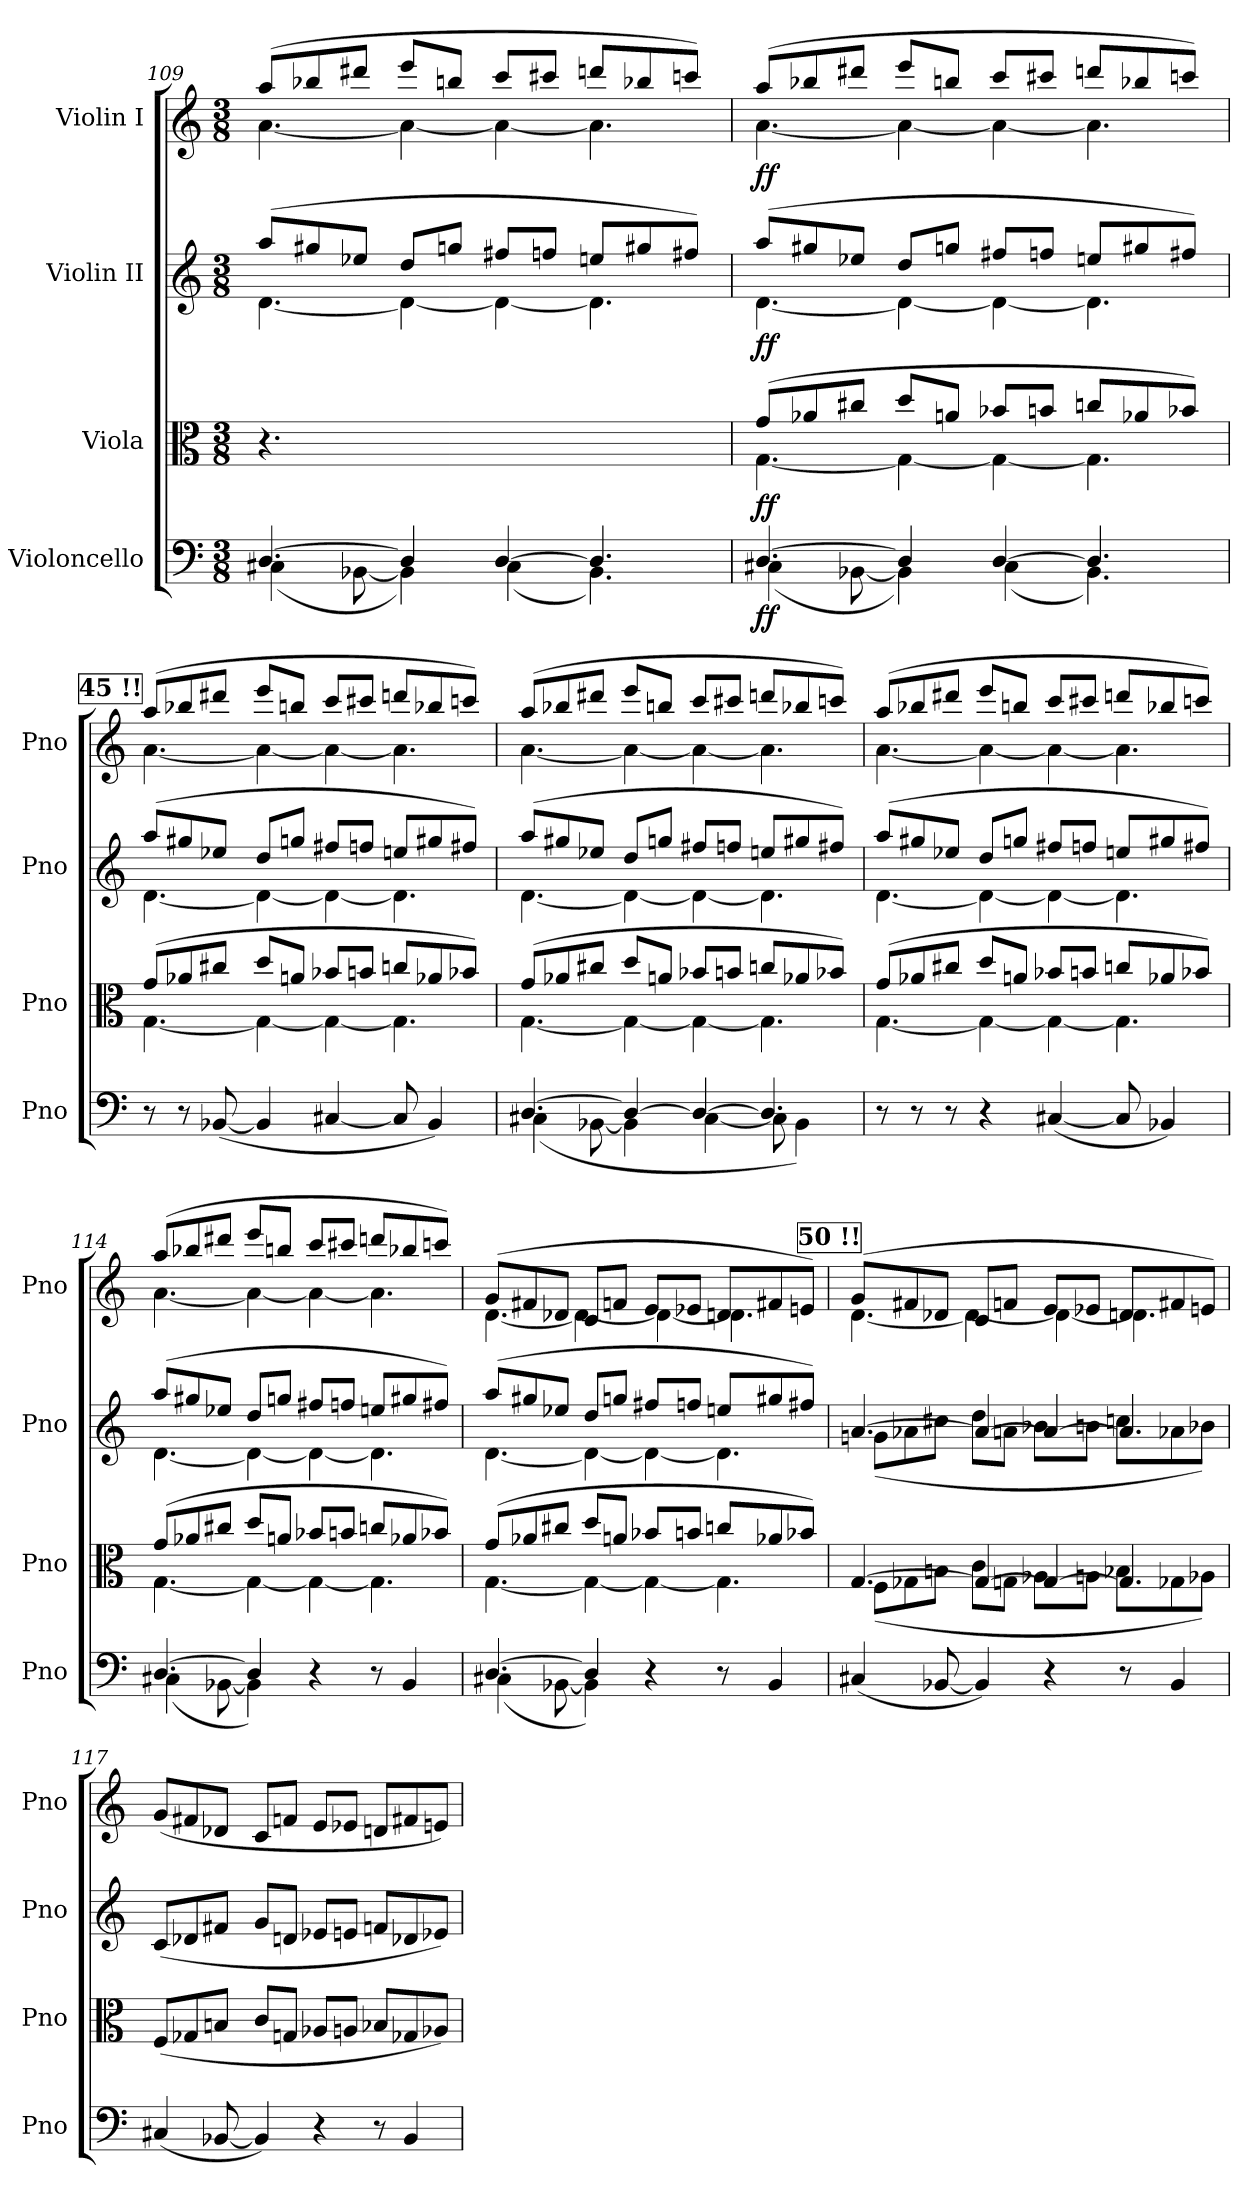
**kern	**dynam	**kern	**dynam	**kern	**dynam	**kern	**dynam
*part4	*part4	*part3	*part3	*part2	*part2	*part1	*part1
*staff4	*staff4	*staff3	*staff3	*staff2	*staff2	*staff1	*staff1
*I"Violoncello	*	*I"Viola	*	*I"Violin II	*	*I"Violin I	*
*I'Pno	*	*I'Pno	*	*I'Pno	*	*I'Pno	*
*clefF4	*	*clefC3	*	*clefG2	*	*clefG2	*
*k[]	*	*k[]	*	*k[]	*	*k[]	*
*M3/8	*	*M3/8	*	*M3/8	*	*M3/8	*
=109	=109	=109	=109	=109	=109	=109	=109
*^	*	*	*	*^	*	*^	*
[4.D/	(<4C#X\	.	4.r	.	(>8aa/L	[4.d\	.	(>8aa/L	[4.a\	.
.	.	.	.	.	8gg#X/	.	.	8bb-X/	.	.
.	[8BB-X\	.	.	.	8ee-X/J	.	.	8ddd#X/J	.	.
4D/]	4BB-\])	.	2..ryy	.	8dd/L	4d\_	.	8eee/L	4a\_	.
.	.	.	.	.	8ggn/J	.	.	8bbn/J	.	.
[4D/	(<4C#\	.	.	.	8ff#X/L	4d\_	.	8ccc/L	4a\_	.
.	.	.	.	.	8ffn/J	.	.	8ccc#X/J	.	.
4.D/]	4.BB-\)	.	.	.	8een/L	4.d\]	.	8dddn/L	4.a\]	.
.	.	.	.	.	8gg#X/	.	.	8bb-X/	.	.
.	.	.	.	.	8ff#X/J)	.	.	8cccn/J)	.	.
!!LO:LB:g=z	!!
=110	=110	=110	=110	=110	=110	=110	=110	=110	=110	=110
*	*	*	*^	*	*	*	*	*	*	*
!	!	!LO:DY:b	!	!	!LO:DY:b	!	!	!LO:DY:b	!	!	!LO:DY:b
[4.D/	(<4C#X\	ff	(>8g/L	[4.G\	ff	(>8aa/L	[4.d\	ff	(>8aa/L	[4.a\	ff
.	.	.	8a-X/	.	.	8gg#X/	.	.	8bb-X/	.	.
.	[8BB-X\	.	8cc#X/J	.	.	8ee-X/J	.	.	8ddd#X/J	.	.
4D/]	4BB-\])	.	8dd/L	4G\_	.	8dd/L	4d\_	.	8eee/L	4a\_	.
.	.	.	8an/J	.	.	8ggn/J	.	.	8bbn/J	.	.
[4D/	(<4C#\	.	8b-X/L	4G\_	.	8ff#X/L	4d\_	.	8ccc/L	4a\_	.
.	.	.	8bn/J	.	.	8ffn/J	.	.	8ccc#X/J	.	.
4.D/]	4.BB-\)	.	8ccn/L	4.G\]	.	8een/L	4.d\]	.	8dddn/L	4.a\]	.
.	.	.	8a-X/	.	.	8gg#X/	.	.	8bb-X/	.	.
.	.	.	8b-X/J)	.	.	8ff#X/J)	.	.	8cccn/J)	.	.
*v	*v	*	*	*	*	*	*	*	*	*	*
!!LO:REH:place=s1:a:fs=14:t=45	!!
=111	=111	=111	=111	=111	=111	=111	=111	=111	=111	=111
8r	.	(>8g/L	[4.G\	.	(>8aa/L	[4.d\	.	(>8aa/L	[4.a\	.
8r	.	8a-X/	.	.	8gg#X/	.	.	8bb-X/	.	.
(<[8BB-X/	.	8cc#X/J	.	.	8ee-X/J	.	.	8ddd#X/J	.	.
4BB-/]	.	8dd/L	4G\_	.	8dd/L	4d\_	.	8eee/L	4a\_	.
.	.	8an/J	.	.	8ggn/J	.	.	8bbn/J	.	.
[4C#X/	.	8b-X/L	4G\_	.	8ff#X/L	4d\_	.	8ccc/L	4a\_	.
.	.	8bn/J	.	.	8ffn/J	.	.	8ccc#X/J	.	.
8C#/]	.	8ccn/L	4.G\]	.	8een/L	4.d\]	.	8dddn/L	4.a\]	.
4BB-/)	.	8a-X/	.	.	8gg#X/	.	.	8bb-X/	.	.
.	.	8b-X/J)	.	.	8ff#X/J)	.	.	8cccn/J)	.	.
!!LO:PB:g=z	!!
=112	=112	=112	=112	=112	=112	=112	=112	=112	=112	=112
*^	*	*	*	*	*	*	*	*	*	*
[4.D/	(<4C#X\	.	(>8g/L	[4.G\	.	(>8aa/L	[4.d\	.	(>8aa/L	[4.a\	.
.	.	.	8a-X/	.	.	8gg#X/	.	.	8bb-X/	.	.
.	[8BB-X\	.	8cc#X/J	.	.	8ee-X/J	.	.	8ddd#X/J	.	.
4D/_	4BB-\]	.	8dd/L	4G\_	.	8dd/L	4d\_	.	8eee/L	4a\_	.
.	.	.	8an/J	.	.	8ggn/J	.	.	8bbn/J	.	.
4D/_	[4C#\	.	8b-X/L	4G\_	.	8ff#X/L	4d\_	.	8ccc/L	4a\_	.
.	.	.	8bn/J	.	.	8ffn/J	.	.	8ccc#X/J	.	.
4.D/]	8C#\]	.	8ccn/L	4.G\]	.	8een/L	4.d\]	.	8dddn/L	4.a\]	.
.	4BB-\)	.	8a-X/	.	.	8gg#X/	.	.	8bb-X/	.	.
.	.	.	8b-X/J)	.	.	8ff#X/J)	.	.	8cccn/J)	.	.
*v	*v	*	*	*	*	*	*	*	*	*	*
=113	=113	=113	=113	=113	=113	=113	=113	=113	=113	=113
8r	.	(>8g/L	[4.G\	.	(>8aa/L	[4.d\	.	(>8aa/L	[4.a\	.
8r	.	8a-X/	.	.	8gg#X/	.	.	8bb-X/	.	.
8r	.	8cc#X/J	.	.	8ee-X/J	.	.	8ddd#X/J	.	.
4r	.	8dd/L	4G\_	.	8dd/L	4d\_	.	8eee/L	4a\_	.
.	.	8an/J	.	.	8ggn/J	.	.	8bbn/J	.	.
(<[4C#X/	.	8b-X/L	4G\_	.	8ff#X/L	4d\_	.	8ccc/L	4a\_	.
.	.	8bn/J	.	.	8ffn/J	.	.	8ccc#X/J	.	.
8C#/]	.	8ccn/L	4.G\]	.	8een/L	4.d\]	.	8dddn/L	4.a\]	.
4BB-X/)	.	8a-X/	.	.	8gg#X/	.	.	8bb-X/	.	.
.	.	8b-X/J)	.	.	8ff#X/J)	.	.	8cccn/J)	.	.
!!LO:LB:g=z	!!
=114	=114	=114	=114	=114	=114	=114	=114	=114	=114	=114
*^	*	*	*	*	*	*	*	*	*	*
[4.D/	(<4C#X\	.	(>8g/L	[4.G\	.	(>8aa/L	[4.d\	.	(>8aa/L	[4.a\	.
.	.	.	8a-X/	.	.	8gg#X/	.	.	8bb-X/	.	.
.	[8BB-X\	.	8cc#X/J	.	.	8ee-X/J	.	.	8ddd#X/J	.	.
4D/]	4BB-\])	.	8dd/L	4G\_	.	8dd/L	4d\_	.	8eee/L	4a\_	.
.	.	.	8an/J	.	.	8ggn/J	.	.	8bbn/J	.	.
2ryy	4r	.	8b-X/L	4G\_	.	8ff#X/L	4d\_	.	8ccc/L	4a\_	.
.	.	.	8bn/J	.	.	8ffn/J	.	.	8ccc#X/J	.	.
.	8r	.	8ccn/L	4.G\]	.	8een/L	4.d\]	.	8dddn/L	4.a\]	.
.	4BB-/	.	8a-X/	.	.	8gg#X/	.	.	8bb-X/	.	.
8ryy	.	.	8b-X/J)	.	.	8ff#X/J)	.	.	8cccn/J)	.	.
=115	=115	=115	=115	=115	=115	=115	=115	=115	=115	=115	=115
[4.D/	(<4C#X\	.	(>8g/L	[4.G\	.	(>8aa/L	[4.d\	.	(>8g/L	[4.d\	.
.	.	.	8a-X/	.	.	8gg#X/	.	.	8f#X/	.	.
.	[8BB-X\	.	8cc#X/J	.	.	8ee-X/J	.	.	8d-X/J	.	.
4D/]	4BB-\])	.	8dd/L	4G\_	.	8dd/L	4d\_	.	8c/L	4d\_	.
.	.	.	8an/J	.	.	8ggn/J	.	.	8fn/J	.	.
2ryy	4r	.	8b-X/L	4G\_	.	8ff#X/L	4d\_	.	8e/L	4d\_	.
.	.	.	8bn/J	.	.	8ffn/J	.	.	8e-X/J	.	.
.	8r	.	8ccn/L	4.G\]	.	8een/L	4.d\]	.	8dn/L	4.d\]	.
.	4BB-/	.	8a-X/	.	.	8gg#X/	.	.	8f#X/	.	.
8ryy	.	.	8b-X/J)	.	.	8ff#X/J)	.	.	8en/J)	.	.
*v	*v	*	*	*	*	*	*	*	*	*	*
!!LO:PB:g=z	!!
!!LO:REH:place=s1:a:fs=14:t=50	!!
=116	=116	=116	=116	=116	=116	=116	=116	=116	=116	=116
(<4C#X/	.	[4.G/	(<8F\L	.	[4.a/	(<8gni\L	.	(>8g/L	[4.d\	.
.	.	.	8G-X\	.	.	8a-X\	.	8f#X/	.	.
[8BB-X/	.	.	8Bni\J	.	.	8cc#X\J	.	8d-X/J	.	.
4BB-/])	.	4G/_	8c\L	.	4a/_	8dd\L	.	8c/L	4d\_	.
.	.	.	8Gn\J	.	.	8an\J	.	8fn/J	.	.
4r	.	4G/_	8A-X\L	.	4a/_	8b-X\L	.	8e/L	4d\_	.
.	.	.	8An\J	.	.	8bn\J	.	8e-X/J	.	.
8r	.	4.G/]	8B-X\L	.	4.a/]	8ccn\L	.	8dn/L	4.d\]	.
4BB-/	.	.	8G-X\	.	.	8a-X\	.	8f#X/	.	.
.	.	.	8A-X\J)	.	.	8b-X\J)	.	8en/J)	.	.
*	*	*v	*v	*	*	*	*	*v	*v	*
*	*	*	*	*v	*v	*	*	*
=117	=117	=117	=117	=117	=117	=117	=117
(<4C#X/	.	(<8F/L	.	(<8c/L	.	(<8g/L	.
.	.	8G-X/	.	8d-X/	.	8f#X/	.
[8BB-X/	.	8Bni/J	.	8f#X/J	.	8d-X/J	.
4BB-/])	.	8c/L	.	8g/L	.	8c/L	.
.	.	8Gn/J	.	8dn/J	.	8fn/J	.
4r	.	8A-X/L	.	8e-X/L	.	8e/L	.
.	.	8An/J	.	8en/J	.	8e-X/J	.
8r	.	8B-X/L	.	8fn/L	.	8dn/L	.
4BB-/	.	8G-X/	.	8d-X/	.	8f#X/	.
.	.	8A-X/J)	.	8e-X/J)	.	8en/J)	.
=	=	=	=	=	=	=	=
*-	*-	*-	*-	*-	*-	*-	*-
